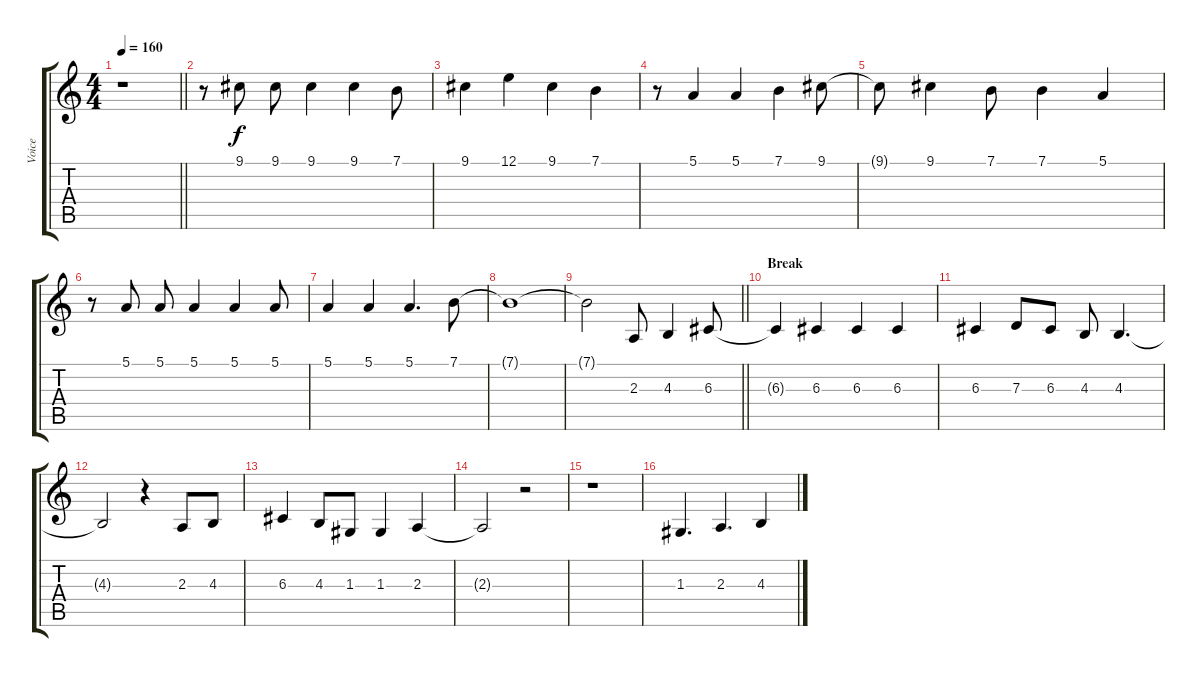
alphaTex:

\track ("Voice" "Voice") {instrument clarinet}
\staff {score tabs}
\tuning (E4 B3 G3 D3 A2 E2) {hide}
\ts (4 4)
\tempo 160
\clef g2
\barLineRight lightlight
\ks c
r.1{dy f} |
\section ("" "")
r.8 9.1.8 9.1.8 9.1.4 9.1.4 7.1.8 |
9.1.4 12.1.4 9.1.4 7.1.4 |
r.8 5.1.4 5.1.4 7.1.4 9.1.8 |
9.1{t}.8 9.1.4 7.1.8 7.1.4 5.1.4 |
r.8 5.1.8 5.1.8 5.1.4 5.1.4 5.1.8 |
5.1.4 5.1.4 5.1.4{d} 7.1.8 |
7.1{t}.1 |
\barLineRight lightlight
7.1{t}.2 2.3.8 4.3.4 6.3.8 |
\section ("" "Break")
6.3{t}.4 6.3.4 6.3.4 6.3.4 |
6.3.4 7.3.8 6.3.8 4.3.8 4.3.4{d} |
4.3{t}.2 r.4 2.3.8 4.3.8 |
6.3.4 4.3.8 1.3.8 1.3.4 2.3.4 |
2.3{t}.2 r.2 |
r.1 |
1.3.4{d} 2.3.4{d} 4.3.4
